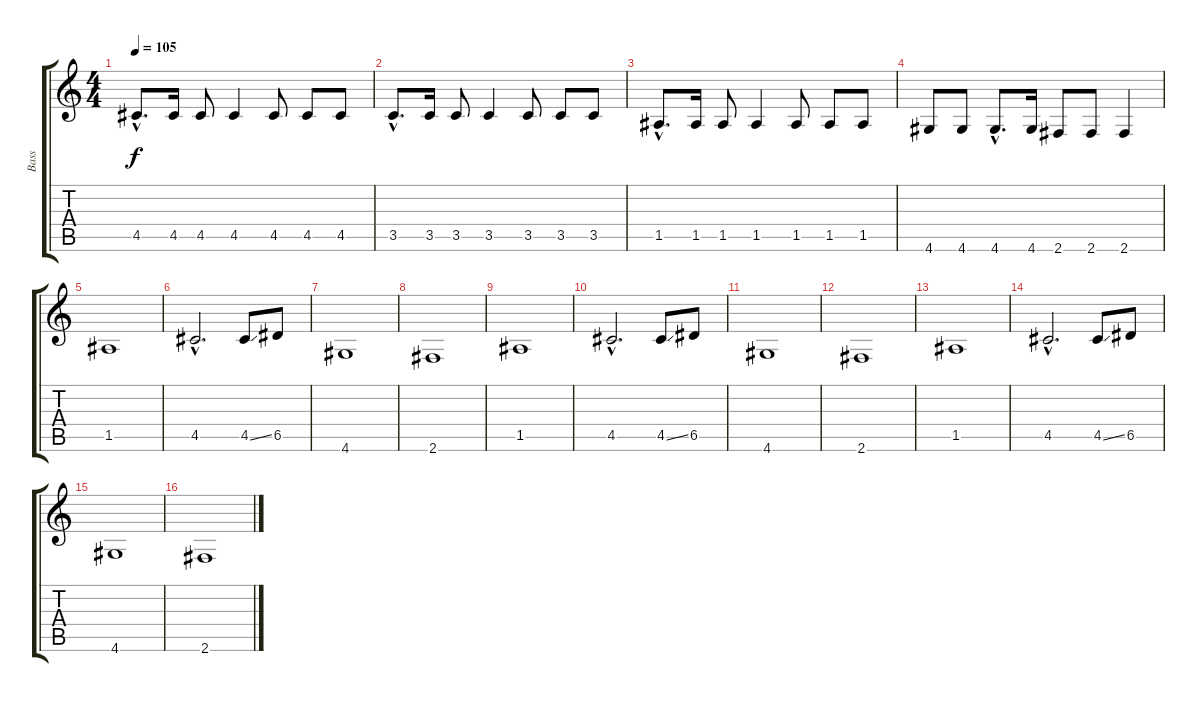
\track ("Bass" "Bass") {instrument electricbassfinger}
\staff {score tabs}
\tuning (E4 B3 G3 D3 A2 E2) {hide}
\ts (4 4)
\tempo 105
\clef g2
\ks c
4.5{hac}.8{d dy f} 4.5.16 4.5.8 4.5.4 4.5.8 4.5.8 4.5.8 |
3.5{hac}.8{d} 3.5.16 3.5.8 3.5.4 3.5.8 3.5.8 3.5.8 |
1.5{hac}.8{d} 1.5.16 1.5.8 1.5.4 1.5.8 1.5.8 1.5.8 |
4.6.8 4.6.8 4.6{hac}.8{d} 4.6.16 2.6.8 2.6.8 2.6.4 |
1.5.1 |
4.5{hac}.2{d} 4.5{ss}.8 6.5.8 |
4.6.1 |
2.6.1 |
1.5.1 |
4.5{hac}.2{d} 4.5{ss}.8 6.5.8 |
4.6.1 |
2.6.1 |
1.5.1 |
4.5{hac}.2{d} 4.5{ss}.8 6.5.8 |
4.6.1 |
2.6.1
